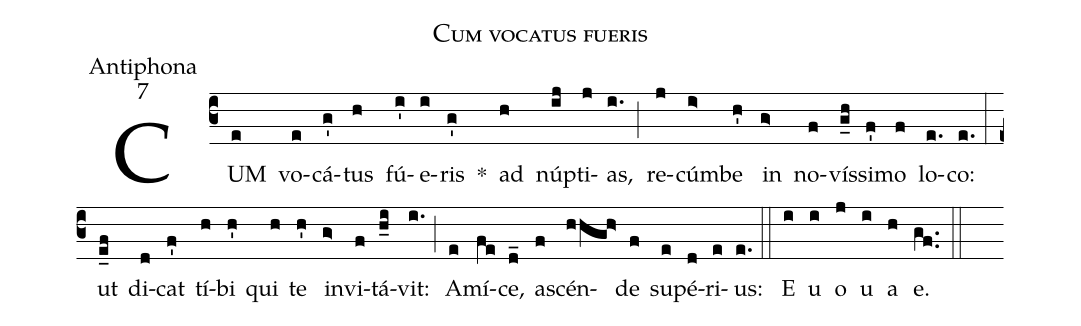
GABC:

name:Cum vocatus fueris;
office-part:Antiphona;
mode:7;
%%
(c3) CUM(e) vo(e)cá(g')tus(h) fú(i')e(i)ris(g') *() ad(h) núp(ij)ti(j)as,(i.) (;) re(j)cúm(i>)be(h') in(g>) no(f)vís(g_h)si(f')mo(f) lo(e.)co:(e.) (:) ut(e_f) di(d)cat(f') tí(h)bi(h') qui(h) te(h') in(g>)vi(f)tá(h_i)vit:(i.) (;) A(e)mí(fe)ce,(d_) a(f)scén(hhgh>)de(f) su(e)pé(d)ri(e)us:(e.) (::) E(i) u(i) o(j) u(i) a(h) e.(gf..) (::)
